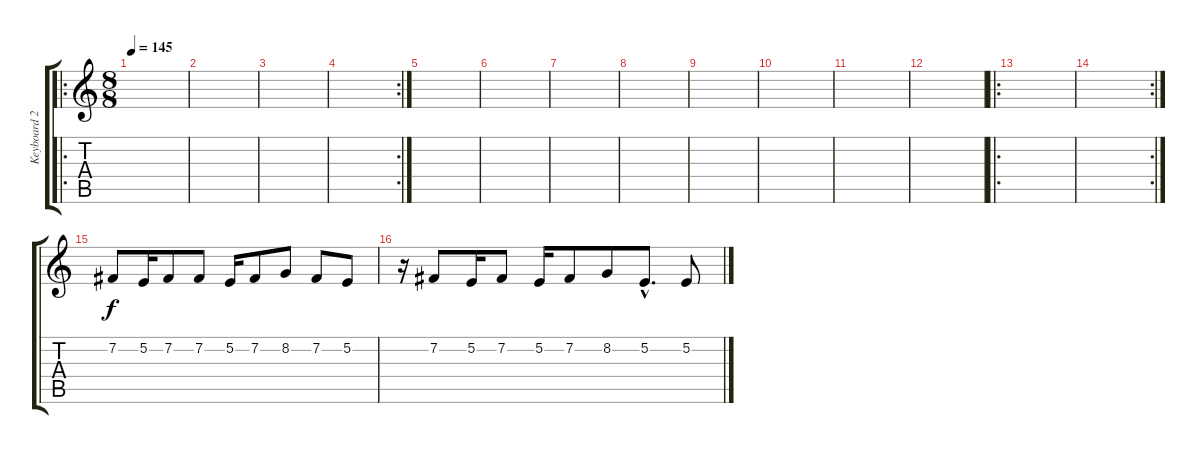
\track ("Keyboard 2" "Keyboard 2") {instrument electricgrandpiano}
\staff {score tabs}
\tuning (E4 B3 G3 D3 A2 E2) {hide}
\ro
\ts (8 8)
\tempo 145
\clef g2
\ks c
|
|
|
\rc 2
|
|
|
|
|
|
|
|
|
\ro
|
\rc 2
|
7.2.8 5.2.16 7.2.8 7.2.8 5.2.16 7.2.8 8.2.8 7.2.8 5.2.8 |
r.16 7.2.8 5.2.16 7.2.8 5.2.16 7.2.8 8.2.8 5.2{hac}.8{d} 5.2.8
